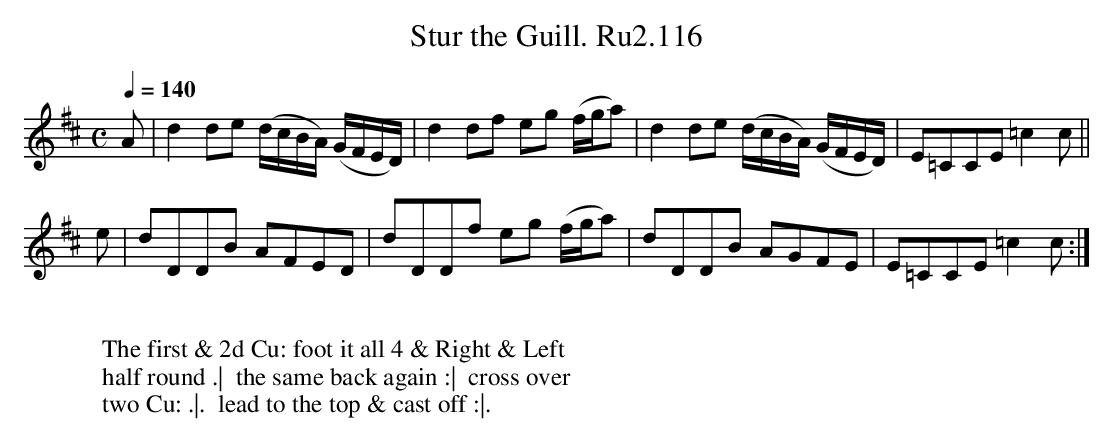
X:1
T:Stur the Guill. Ru2.116
L:1/8
M:C
Q:1/4=140
K:D
A|d2 de (d/c/B/A/) (G/F/E/D/)|d2 df eg (f/g/a)|d2 de (d/c/B/A/) (G/F/E/D/)|E=CCE =c2c||
e|dDDB AFED|dDDf eg (f/g/a) |dDDB AGFE|E=CCE =c2c :|
W:
W: The first & 2d Cu: foot it all 4 & Right & Left
W: half round .|  the same back again :|  cross over
W: two Cu: .|.  lead to the top & cast off :|.
